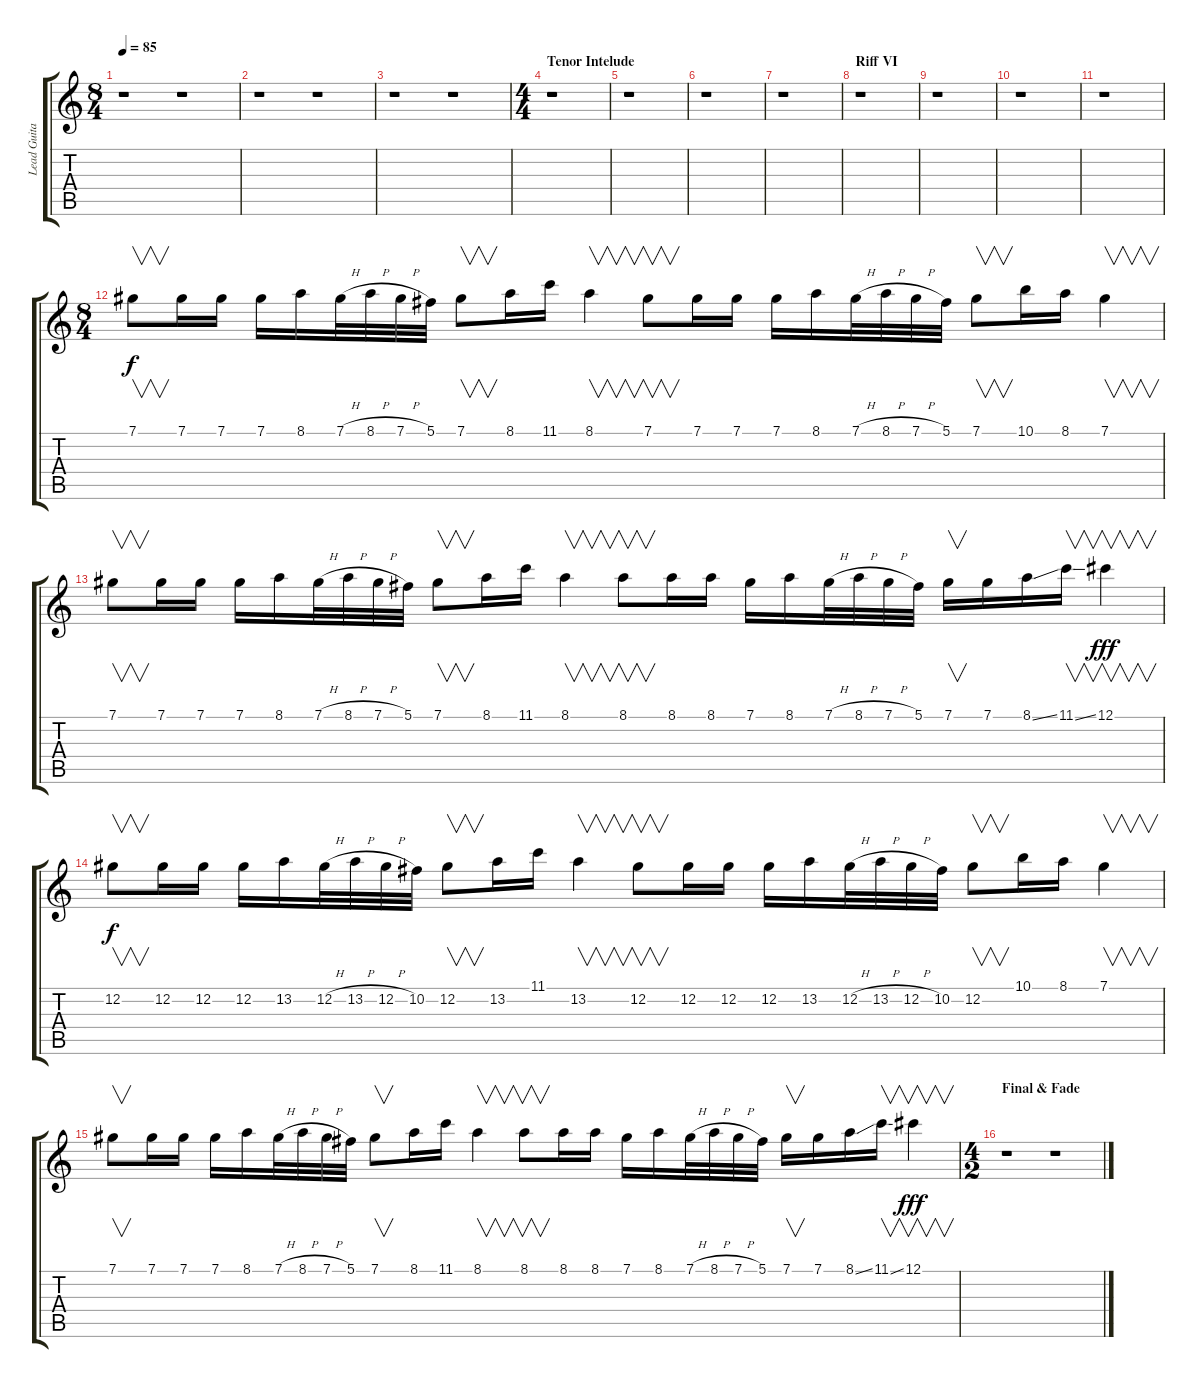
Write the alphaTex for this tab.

\track ("Lead Guitar 2" "Lead Guita") {instrument distortionguitar}
\staff {score tabs}
\tuning (Db4 Ab3 E3 B2 Gb2 Db2) {hide}
\ts (8 4)
\tempo 85
\clef g2
\ks c
r.1{dy f} r.1 |
r.1 r.1 |
r.1 r.1 |
\ts (4 4)
\section ("" "Tenor Intelude")
r.1 |
r.1 |
r.1 |
r.1 |
\section ("" "Riff VI")
r.1 |
r.1 |
r.1 |
r.1 |
\ts (8 4)
7.1.8{v volume 11 instrument overdrivenguitar} 7.1.16 7.1.16 7.1.16 8.1.16 7.1{h}.32 8.1{h}.32 7.1{h}.32 5.1.32 7.1.8{v} 8.1.16 11.1.16 8.1.4{v} 7.1.8{v} 7.1.16 7.1.16 7.1.16 8.1.16 7.1{h}.32 8.1{h}.32 7.1{h}.32 5.1.32 7.1.8{v} 10.1.16 8.1.16 7.1.4{v} |
7.1.8{v} 7.1.16 7.1.16 7.1.16 8.1.16 7.1{h}.32 8.1{h}.32 7.1{h}.32 5.1.32 7.1.8{v} 8.1.16 11.1.16 8.1.4{v} 8.1.8{v} 8.1.16 8.1.16 7.1.16 8.1.16 7.1{h}.32 8.1{h}.32 7.1{h}.32 5.1.32 7.1.16{v} 7.1.16 8.1{ss}.16 11.1{ss}.16{v} 12.1.4{v dy fff} |
12.2.8{v dy f} 12.2.16 12.2.16 12.2.16 13.2.16 12.2{h}.32 13.2{h}.32 12.2{h}.32 10.2.32 12.2.8{v} 13.2.16 11.1.16 13.2.4{v} 12.2.8{v} 12.2.16 12.2.16 12.2.16 13.2.16 12.2{h}.32 13.2{h}.32 12.2{h}.32 10.2.32 12.2.8{v} 10.1.16 8.1.16 7.1.4{v} |
7.1.8{v} 7.1.16 7.1.16 7.1.16 8.1.16 7.1{h}.32 8.1{h}.32 7.1{h}.32 5.1.32 7.1.8{v} 8.1.16 11.1.16 8.1.4{v} 8.1.8{v} 8.1.16 8.1.16 7.1.16 8.1.16 7.1{h}.32 8.1{h}.32 7.1{h}.32 5.1.32 7.1.16{v} 7.1.16 8.1{ss}.16 11.1{ss}.16{v} 12.1.4{v dy fff} |
\ts (4 2)
\section ("" "Final & Fade")
r.1 r.1
